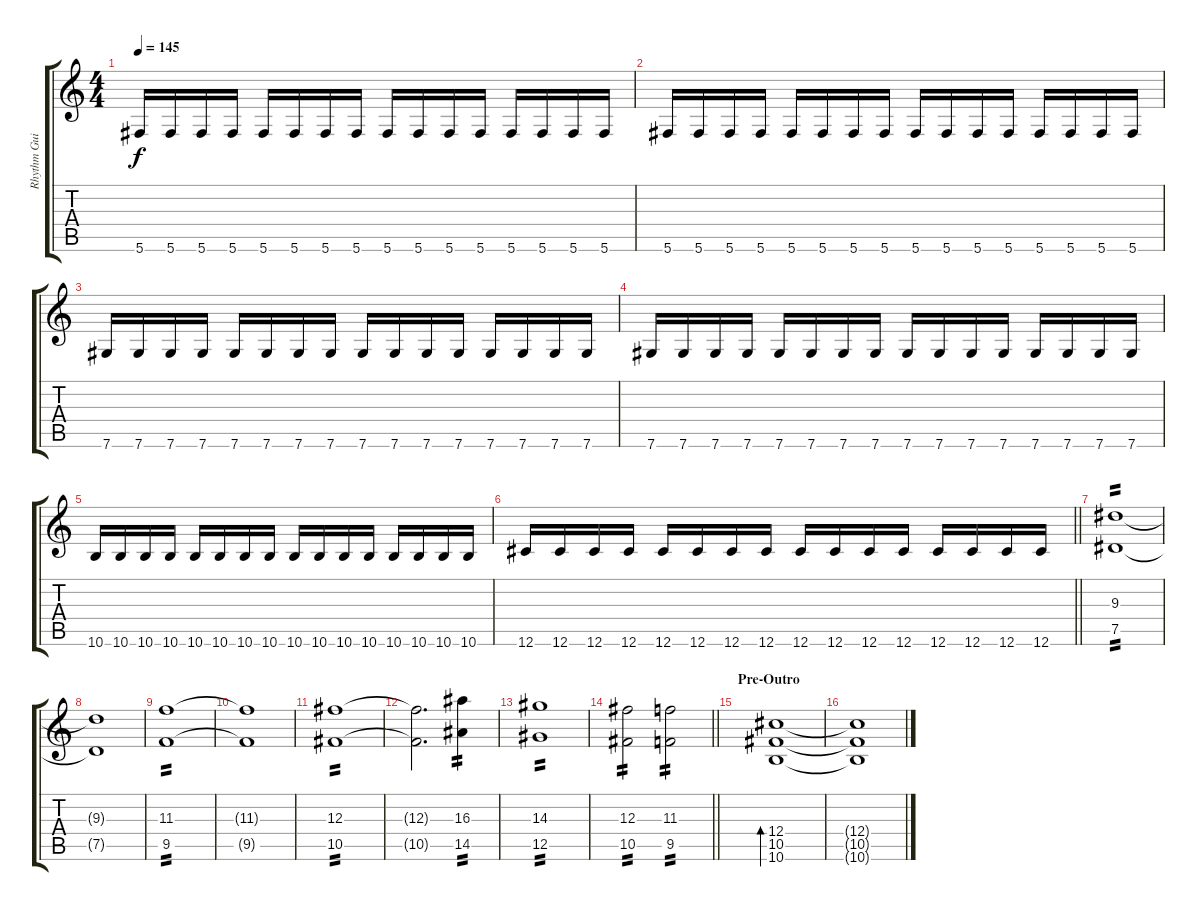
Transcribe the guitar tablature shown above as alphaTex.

\track ("Rhythm Guitar" "Rhythm Gui") {instrument overdrivenguitar}
\staff {score tabs}
\tuning (Eb4 Bb3 Gb3 Db3 Ab2 Db2) {hide}
\ts (4 4)
\tempo 145
\clef g2
\ks c
5.6.16{dy f} 5.6.16 5.6.16 5.6.16 5.6.16 5.6.16 5.6.16 5.6.16 5.6.16 5.6.16 5.6.16 5.6.16 5.6.16 5.6.16 5.6.16 5.6.16 |
5.6.16 5.6.16 5.6.16 5.6.16 5.6.16 5.6.16 5.6.16 5.6.16 5.6.16 5.6.16 5.6.16 5.6.16 5.6.16 5.6.16 5.6.16 5.6.16 |
7.6.16 7.6.16 7.6.16 7.6.16 7.6.16 7.6.16 7.6.16 7.6.16 7.6.16 7.6.16 7.6.16 7.6.16 7.6.16 7.6.16 7.6.16 7.6.16 |
7.6.16 7.6.16 7.6.16 7.6.16 7.6.16 7.6.16 7.6.16 7.6.16 7.6.16 7.6.16 7.6.16 7.6.16 7.6.16 7.6.16 7.6.16 7.6.16 |
10.6.16 10.6.16 10.6.16 10.6.16 10.6.16 10.6.16 10.6.16 10.6.16 10.6.16 10.6.16 10.6.16 10.6.16 10.6.16 10.6.16 10.6.16 10.6.16 |
\barLineRight lightlight
12.6.16 12.6.16 12.6.16 12.6.16 12.6.16 12.6.16 12.6.16 12.6.16 12.6.16 12.6.16 12.6.16 12.6.16 12.6.16 12.6.16 12.6.16 12.6.16 |
\section ("" "")
(9.3 7.5).1{tp 2} |
(9.3{t} 7.5{t}).1 |
(11.3 9.5).1{tp 2} |
(11.3{t} 9.5{t}).1 |
(12.3 10.5).1{tp 2} |
(12.3{t} 10.5{t}).2{d} (16.3 14.5).4{tp 2} |
(14.3 12.5).1{tp 2} |
\barLineRight lightlight
(12.3 10.5).2{tp 2} (11.3 9.5).2{tp 2} |
\section ("" "Pre-Outro")
(12.4 10.5 10.6).1{bd 120} |
(12.4{t} 10.5{t} 10.6{t}).1
